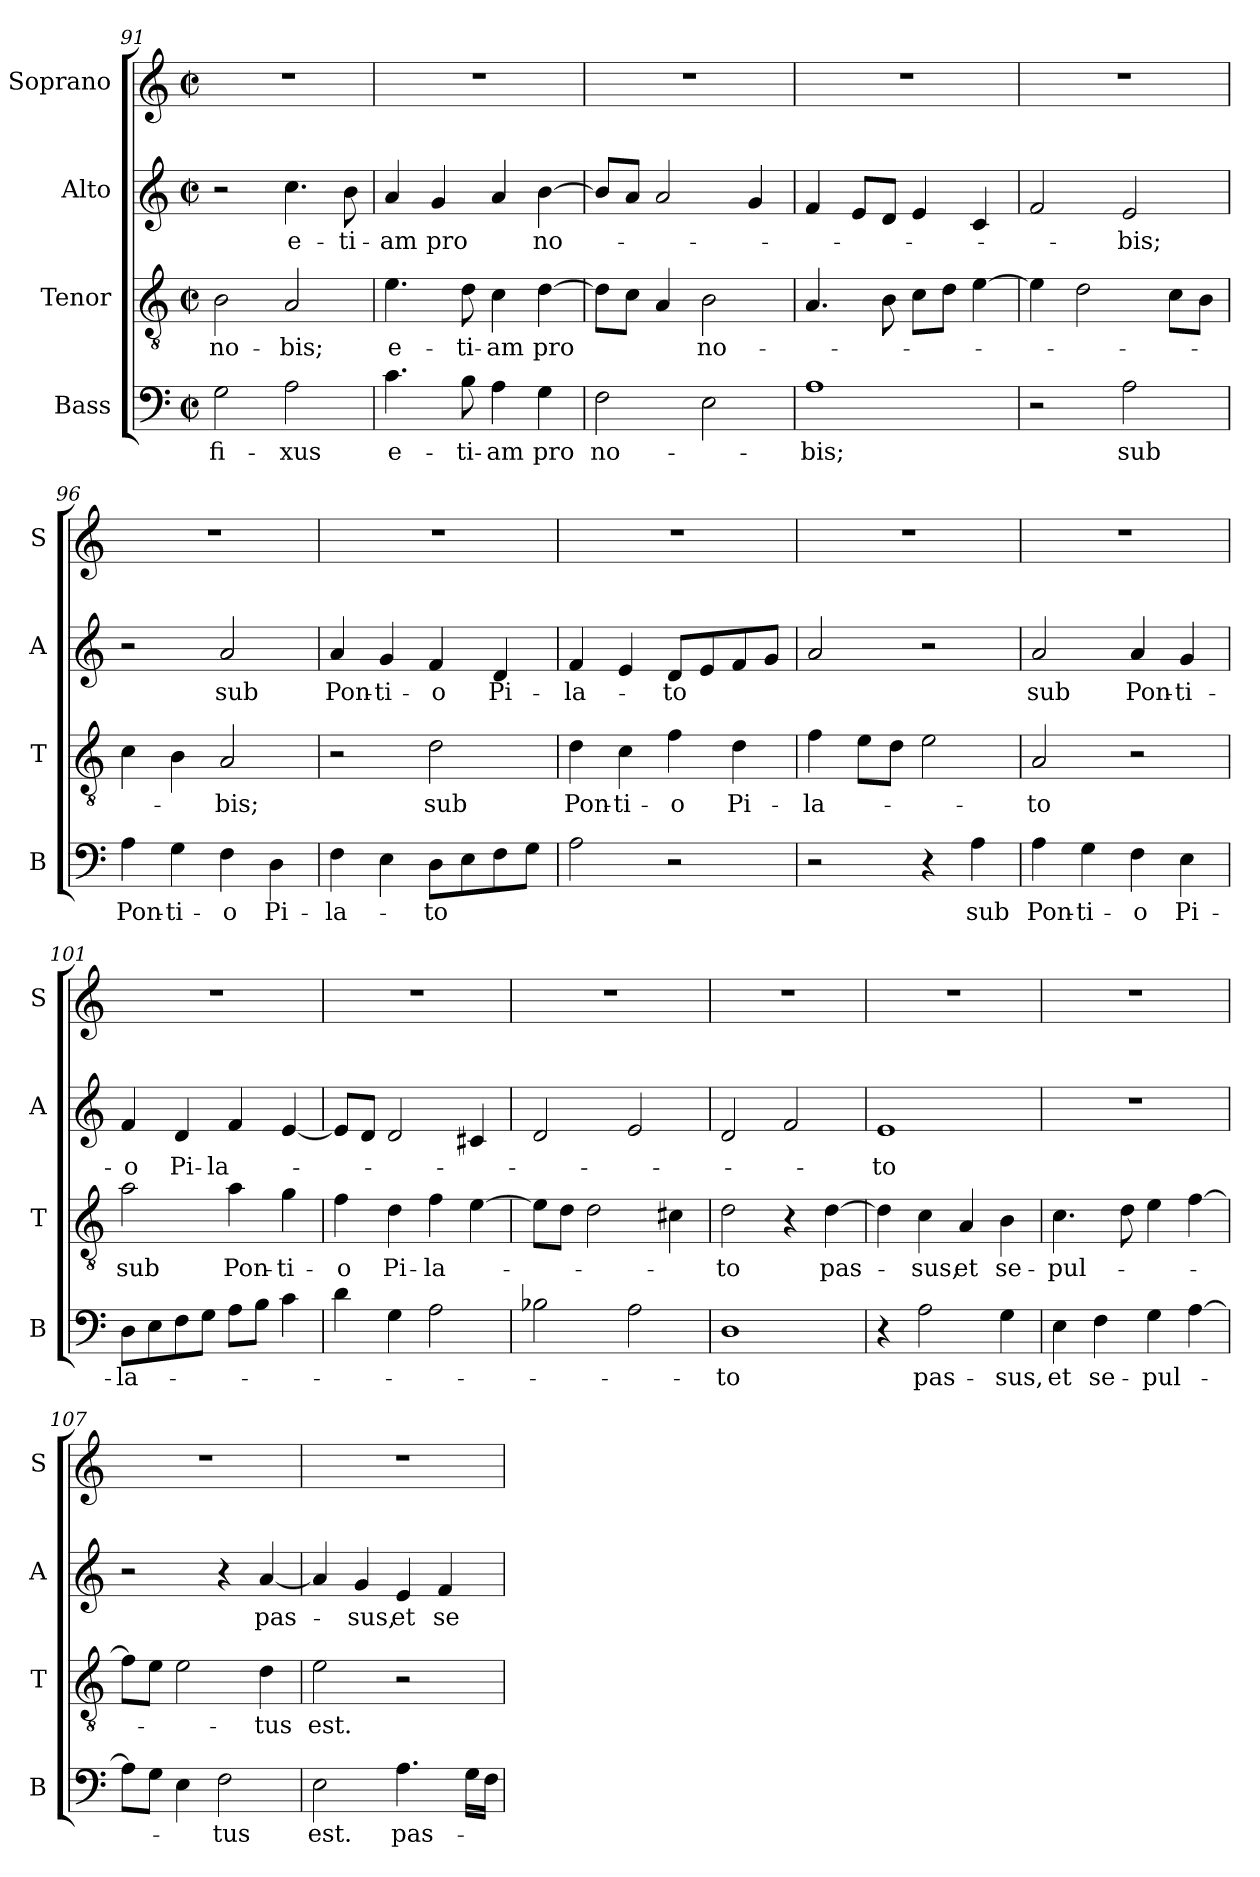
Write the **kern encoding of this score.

**kern	**text	**kern	**text	**kern	**text	**kern
*part4	*part4	*part3	*part3	*part2	*part2	*part1
*staff4	*staff4	*staff3	*staff3	*staff2	*staff2	*staff1
*I"Bass	*	*I"Tenor	*	*I"Alto	*	*I"Soprano
*I'B	*	*I'T	*	*I'A	*	*I'S
*clefF4	*	*clefGv2	*	*clefG2	*	*clefG2
*k[]	*	*k[]	*	*k[]	*	*k[]
*a:	*	*a:	*	*a:	*	*a:
*M2/2	*	*M2/2	*	*M2/2	*	*M2/2
*met(c|)	*	*met(c|)	*	*met(c|)	*	*met(c|)
=91	=91	=91	=91	=91	=91	=91
!	!LO:LY:b	!	!LO:LY:b	!	!	!
2G\	-fi-	2B\	no-	2r	.	1r
!	!LO:LY:b	!	!LO:LY:b	!	!LO:LY:b	!
2A\	-xus	2A/	-bis;	4.cc\	e-	.
!	!	!	!	!	!LO:LY:b	!
.	.	.	.	8b\	-ti-	.
=92	=92	=92	=92	=92	=92	=92
!	!LO:LY:b	!	!LO:LY:b	!	!LO:LY:b	!
4.c\	e-	4.e\	e-	4a/	-am	1r
!	!	!	!	!	!LO:LY:b	!
.	.	.	.	4g/	pro	.
!	!LO:LY:b	!	!LO:LY:b	!	!	!
8B\	-ti-	8d\	-ti-	.	.	.
!	!LO:LY:b	!	!LO:LY:b	!	!	!
4A\	-am	4c\	-am	4a/	.	.
!	!LO:LY:b	!	!LO:LY:b	!	!LO:LY:b	!
4G\	pro	[4d\	pro	[4b\	no-	.
=93	=93	=93	=93	=93	=93	=93
!	!LO:LY:b	!	!	!	!	!
2F\	no-	8d\L]	.	8b/L]	.	1r
.	.	8c\J	.	8a/J	.	.
.	.	4A/	.	2a/	.	.
!	!	!	!LO:LY:b	!	!	!
2E\	.	2B\	no-	.	.	.
.	.	.	.	4g/	.	.
=94	=94	=94	=94	=94	=94	=94
!	!LO:LY:b	!	!	!	!	!
1A	-bis;	4.A/	.	4f/	.	1r
.	.	.	.	8e/L	.	.
.	.	8B\	.	8d/J	.	.
.	.	8c\L	.	4e/	.	.
.	.	8d\J	.	.	.	.
.	.	[4e\	.	4c/	.	.
!!LO:LB:g=z
=95	=95	=95	=95	=95	=95	=95
2r	.	4e\]	.	2f/	.	1r
.	.	2d\	.	.	.	.
!	!LO:LY:b	!	!	!	!LO:LY:b	!
2A\	sub	.	.	2e/	-bis;	.
.	.	8c\L	.	.	.	.
.	.	8B\J	.	.	.	.
=96	=96	=96	=96	=96	=96	=96
!	!LO:LY:b	!	!	!	!	!
4A\	Pon-	4c\	.	2r	.	1r
!	!LO:LY:b	!	!	!	!	!
4G\	-ti-	4B\	.	.	.	.
!	!LO:LY:b	!	!LO:LY:b	!	!LO:LY:b	!
4F\	-o	2A/	-bis;	2a/	sub	.
!	!LO:LY:b	!	!	!	!	!
4D\	Pi-	.	.	.	.	.
=97	=97	=97	=97	=97	=97	=97
!	!LO:LY:b	!	!	!	!LO:LY:b	!
4F\	-la-	2r	.	4a/	Pon-	1r
!	!	!	!	!	!LO:LY:b	!
4E\	.	.	.	4g/	-ti-	.
!	!LO:LY:b	!	!LO:LY:b	!	!LO:LY:b	!
8D\L	-to	2d\	sub	4f/	-o	.
8E\	.	.	.	.	.	.
!	!	!	!	!	!LO:LY:b	!
8F\	.	.	.	4d/	Pi-	.
8G\J	.	.	.	.	.	.
=98	=98	=98	=98	=98	=98	=98
!	!	!	!LO:LY:b	!	!LO:LY:b	!
2A\	.	4d\	Pon-	4f/	-la-	1r
!	!	!	!LO:LY:b	!	!	!
.	.	4c\	-ti-	4e/	.	.
!	!	!	!LO:LY:b	!	!LO:LY:b	!
2r	.	4f\	-o	8d/L	-to	.
.	.	.	.	8e/	.	.
!	!	!	!LO:LY:b	!	!	!
.	.	4d\	Pi-	8f/	.	.
.	.	.	.	8g/J	.	.
=99	=99	=99	=99	=99	=99	=99
!	!	!	!LO:LY:b	!	!	!
2r	.	4f\	-la-	2a/	.	1r
.	.	8e\L	.	.	.	.
.	.	8d\J	.	.	.	.
4r	.	2e\	.	2r	.	.
!	!LO:LY:b	!	!	!	!	!
4A\	sub	.	.	.	.	.
=100	=100	=100	=100	=100	=100	=100
!	!LO:LY:b	!	!LO:LY:b	!	!LO:LY:b	!
4A\	Pon-	2A/	-to	2a/	sub	1r
!	!LO:LY:b	!	!	!	!	!
4G\	-ti-	.	.	.	.	.
!	!LO:LY:b	!	!	!	!LO:LY:b	!
4F\	-o	2r	.	4a/	Pon-	.
!	!LO:LY:b	!	!	!	!LO:LY:b	!
4E\	Pi-	.	.	4g/	-ti-	.
=101	=101	=101	=101	=101	=101	=101
!	!LO:LY:b	!	!LO:LY:b	!	!LO:LY:b	!
8D\L	-la-	2a\	sub	4f/	-o	1r
8E\	.	.	.	.	.	.
!	!	!	!	!	!LO:LY:b	!
8F\	.	.	.	4d/	Pi-	.
8G\J	.	.	.	.	.	.
!	!	!	!LO:LY:b	!	!LO:LY:b	!
8A\L	.	4a\	Pon-	4f/	-la-	.
8B\J	.	.	.	.	.	.
!	!	!	!LO:LY:b	!	!	!
4c\	.	4g\	-ti-	[4e/	.	.
!!LO:LB:g=z
=102	=102	=102	=102	=102	=102	=102
!	!	!	!LO:LY:b	!	!	!
4d\	.	4f\	-o	8e/L]	.	1r
.	.	.	.	8d/J	.	.
!	!	!	!LO:LY:b	!	!	!
4G\	.	4d\	Pi-	2d/	.	.
!	!	!	!LO:LY:b	!	!	!
2A\	.	4f\	-la-	.	.	.
.	.	[4e\	.	4c#X/	.	.
=103	=103	=103	=103	=103	=103	=103
2B-X\	.	8e\L]	.	2d/	.	1r
.	.	8d\J	.	.	.	.
.	.	2d\	.	.	.	.
2A\	.	.	.	2e/	.	.
.	.	4c#X\	.	.	.	.
=104	=104	=104	=104	=104	=104	=104
!	!LO:LY:b	!	!LO:LY:b	!	!	!
1D	-to	2d\	-to	2d/	.	1r
.	.	4r	.	2f/	.	.
!	!	!	!LO:LY:b	!	!	!
.	.	[4d\	pas-	.	.	.
=105	=105	=105	=105	=105	=105	=105
!	!	!	!	!	!LO:LY:b	!
4r	.	4d\]	.	1e	-to	1r
!	!LO:LY:b	!	!LO:LY:b	!	!	!
2A\	pas-	4c\	-sus,	.	.	.
!	!	!	!LO:LY:b	!	!	!
.	.	4A/	et	.	.	.
!	!LO:LY:b	!	!LO:LY:b	!	!	!
4G\	-sus,	4B\	se-	.	.	.
=106	=106	=106	=106	=106	=106	=106
!	!LO:LY:b	!	!LO:LY:b	!	!	!
4E\	et	4.c\	-pul-	1r	.	1r
!	!LO:LY:b	!	!	!	!	!
4F\	se-	.	.	.	.	.
.	.	8d\	.	.	.	.
!	!LO:LY:b	!	!	!	!	!
4G\	-pul-	4e\	.	.	.	.
[4A\	.	[4f\	.	.	.	.
=107	=107	=107	=107	=107	=107	=107
8A\L]	.	8f\L]	.	2r	.	1r
8G\J	.	8e\J	.	.	.	.
4E\	.	2e\	.	.	.	.
!	!LO:LY:b	!	!	!	!	!
2F\	-tus	.	.	4r	.	.
!	!	!	!LO:LY:b	!	!LO:LY:b	!
.	.	4d\	-tus	[4a/	pas-	.
=108	=108	=108	=108	=108	=108	=108
!	!LO:LY:b	!	!LO:LY:b	!	!	!
2E\	est.	2e\	est.	4a/]	.	1r
!	!	!	!	!	!LO:LY:b	!
.	.	.	.	4g/	-sus,	.
!	!LO:LY:b	!	!	!	!LO:LY:b	!
4.A\	pas-	2r	.	4e/	et	.
!	!	!	!	!	!LO:LY:b	!
.	.	.	.	4f/	se-	.
16G\LL	.	.	.	.	.	.
16F\JJ	.	.	.	.	.	.
=	=	=	=	=	=	=
*-	*-	*-	*-	*-	*-	*-
